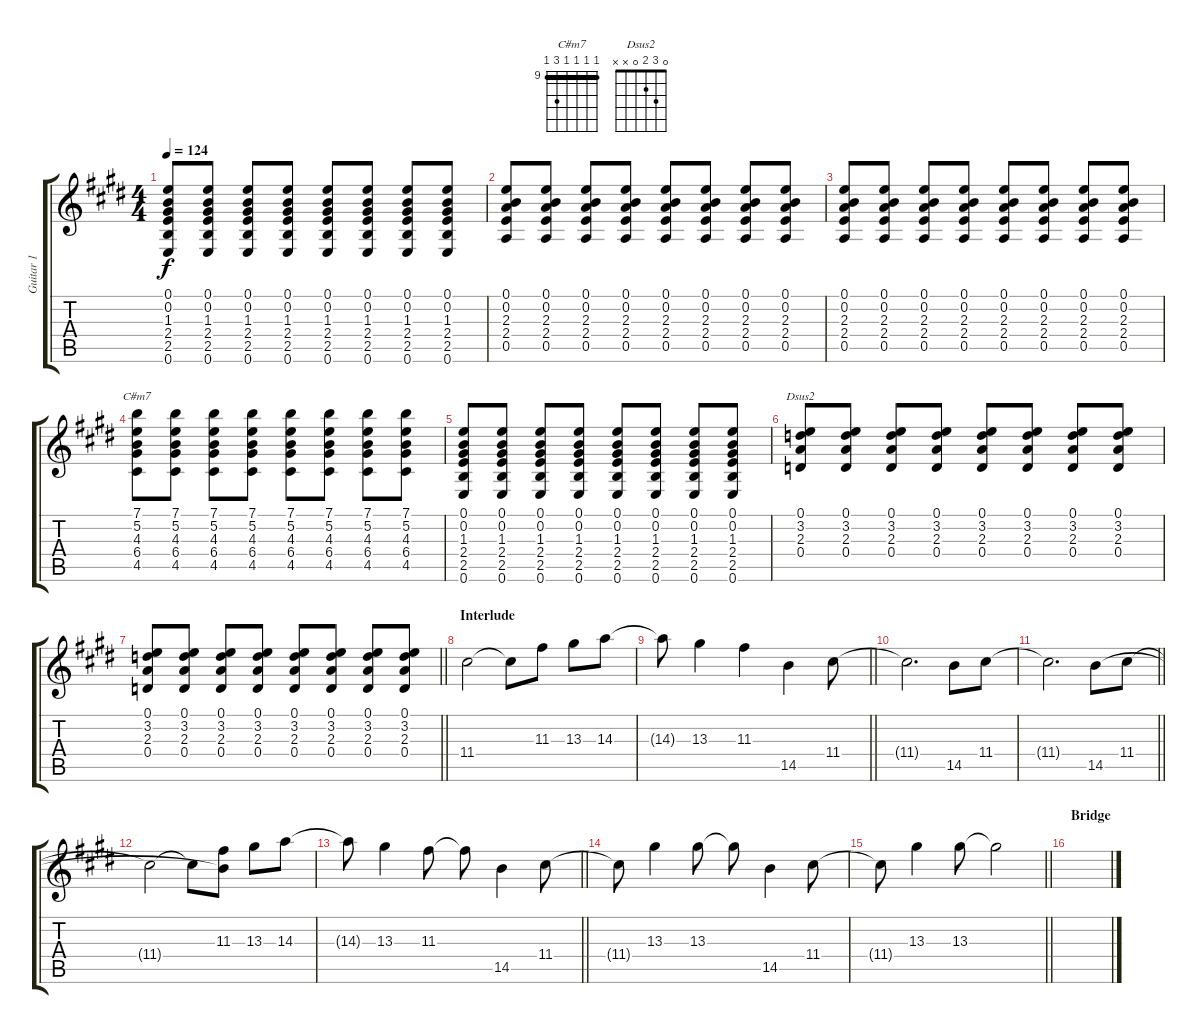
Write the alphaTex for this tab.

\track ("Guitar 1" "Guitar 1") {instrument overdrivenguitar}
\staff {score tabs}
\tuning (E4 B3 G3 D3 A2 E2) {hide}
\chord ("C#m7" 9 9 9 9 11 9) {firstfret 9 barre 9}
\chord ("Dsus2" 0 3 2 0 x x)
\ts (4 4)
\tempo 124
\clef g2
\ks e
(0.1 0.2 1.3 2.4 2.5 0.6).8{dy f} (0.1 0.2 1.3 2.4 2.5 0.6).8 (0.1 0.2 1.3 2.4 2.5 0.6).8 (0.1 0.2 1.3 2.4 2.5 0.6).8 (0.1 0.2 1.3 2.4 2.5 0.6).8 (0.1 0.2 1.3 2.4 2.5 0.6).8 (0.1 0.2 1.3 2.4 2.5 0.6).8 (0.1 0.2 1.3 2.4 2.5 0.6).8 |
(0.1 0.2 2.3 2.4 0.5).8 (0.1 0.2 2.3 2.4 0.5).8 (0.1 0.2 2.3 2.4 0.5).8 (0.1 0.2 2.3 2.4 0.5).8 (0.1 0.2 2.3 2.4 0.5).8 (0.1 0.2 2.3 2.4 0.5).8 (0.1 0.2 2.3 2.4 0.5).8 (0.1 0.2 2.3 2.4 0.5).8 |
(0.1 0.2 2.3 2.4 0.5).8 (0.1 0.2 2.3 2.4 0.5).8 (0.1 0.2 2.3 2.4 0.5).8 (0.1 0.2 2.3 2.4 0.5).8 (0.1 0.2 2.3 2.4 0.5).8 (0.1 0.2 2.3 2.4 0.5).8 (0.1 0.2 2.3 2.4 0.5).8 (0.1 0.2 2.3 2.4 0.5).8 |
(7.1 5.2 4.3 6.4 4.5).8{ch "C#m7"} (7.1 5.2 4.3 6.4 4.5).8 (7.1 5.2 4.3 6.4 4.5).8 (7.1 5.2 4.3 6.4 4.5).8 (7.1 5.2 4.3 6.4 4.5).8 (7.1 5.2 4.3 6.4 4.5).8 (7.1 5.2 4.3 6.4 4.5).8 (7.1 5.2 4.3 6.4 4.5).8 |
(0.1 0.2 1.3 2.4 2.5 0.6).8 (0.1 0.2 1.3 2.4 2.5 0.6).8 (0.1 0.2 1.3 2.4 2.5 0.6).8 (0.1 0.2 1.3 2.4 2.5 0.6).8 (0.1 0.2 1.3 2.4 2.5 0.6).8 (0.1 0.2 1.3 2.4 2.5 0.6).8 (0.1 0.2 1.3 2.4 2.5 0.6).8 (0.1 0.2 1.3 2.4 2.5 0.6).8 |
(0.1 3.2 2.3 0.4).8{ch "Dsus2"} (0.1 3.2 2.3 0.4).8 (0.1 3.2 2.3 0.4).8 (0.1 3.2 2.3 0.4).8 (0.1 3.2 2.3 0.4).8 (0.1 3.2 2.3 0.4).8 (0.1 3.2 2.3 0.4).8 (0.1 3.2 2.3 0.4).8 |
\barLineRight lightlight
(0.1 3.2 2.3 0.4).8 (0.1 3.2 2.3 0.4).8 (0.1 3.2 2.3 0.4).8 (0.1 3.2 2.3 0.4).8 (0.1 3.2 2.3 0.4).8 (0.1 3.2 2.3 0.4).8 (0.1 3.2 2.3 0.4).8 (0.1 3.2 2.3 0.4).8 |
\section ("" "Interlude")
11.4.2 11.4{t}.8 11.3.8 13.3.8 14.3.8 |
\barLineRight lightlight
14.3{t}.8 13.3.4 11.3.4 14.5.4 11.4.8 |
11.4{t}.2{d} 14.5.8 11.4.8 |
\barLineRight lightlight
11.4{t}.2{d} 14.5.8 11.4.8 |
11.4{t}.2 11.4{t}.8 (11.3 14.5{t}).8 13.3.8 14.3.8 |
\barLineRight lightlight
14.3{t}.8 13.3.4 11.3.8 11.3{t}.8 14.5.4 11.4.8 |
11.4{t}.8 13.3.4 13.3.8 13.3{t}.8 14.5.4 11.4.8 |
\barLineRight lightlight
11.4{t}.8 13.3.4 13.3.8 13.3{t}.2 |
\section ("" "Bridge")
